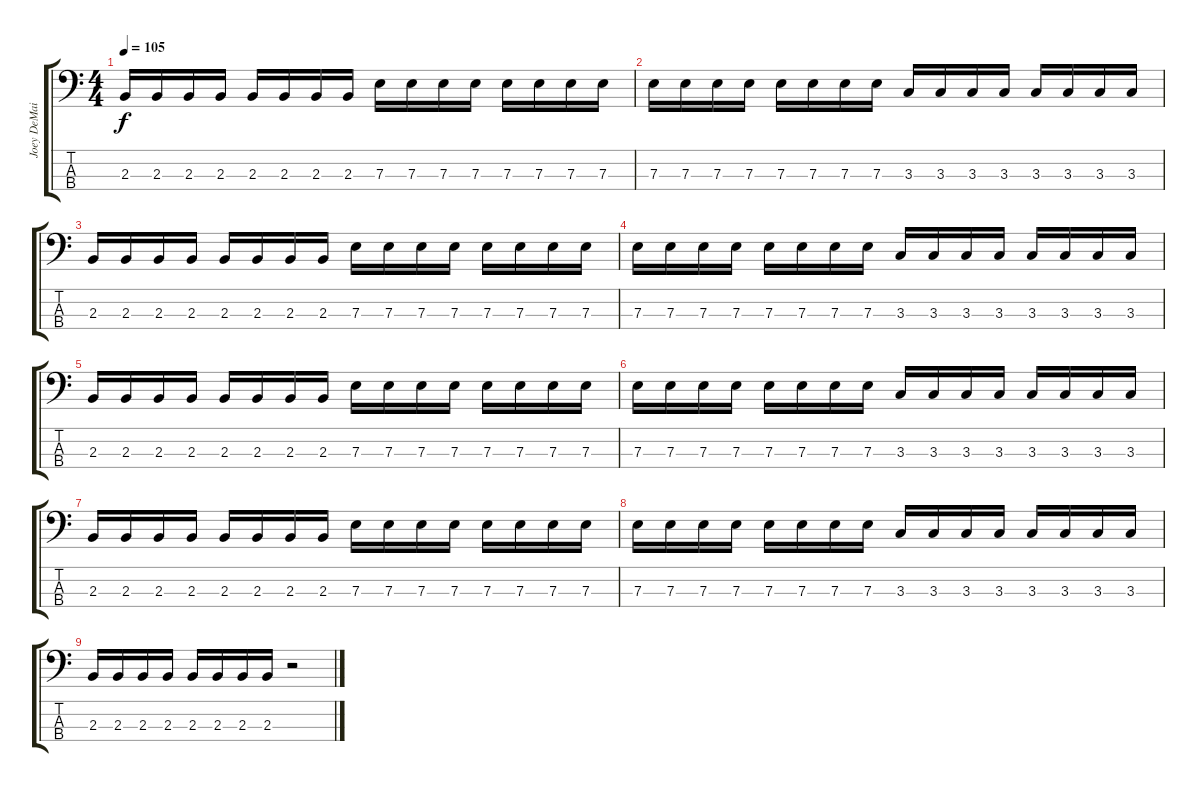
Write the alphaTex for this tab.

\track ("Joey DeMaio" "Joey DeMai") {instrument electricbasspick}
\staff {score tabs}
\tuning (G2 D2 A1 E1) {hide}
\ts (4 4)
\tempo 105
\clef f4
\ks c
2.3.16{dy f} 2.3.16 2.3.16 2.3.16 2.3.16 2.3.16 2.3.16 2.3.16 7.3.16 7.3.16 7.3.16 7.3.16 7.3.16 7.3.16 7.3.16 7.3.16 |
7.3.16 7.3.16 7.3.16 7.3.16 7.3.16 7.3.16 7.3.16 7.3.16 3.3.16 3.3.16 3.3.16 3.3.16 3.3.16 3.3.16 3.3.16 3.3.16 |
2.3.16 2.3.16 2.3.16 2.3.16 2.3.16 2.3.16 2.3.16 2.3.16 7.3.16 7.3.16 7.3.16 7.3.16 7.3.16 7.3.16 7.3.16 7.3.16 |
7.3.16 7.3.16 7.3.16 7.3.16 7.3.16 7.3.16 7.3.16 7.3.16 3.3.16 3.3.16 3.3.16 3.3.16 3.3.16 3.3.16 3.3.16 3.3.16 |
2.3.16 2.3.16 2.3.16 2.3.16 2.3.16 2.3.16 2.3.16 2.3.16 7.3.16 7.3.16 7.3.16 7.3.16 7.3.16 7.3.16 7.3.16 7.3.16 |
7.3.16 7.3.16 7.3.16 7.3.16 7.3.16 7.3.16 7.3.16 7.3.16 3.3.16 3.3.16 3.3.16 3.3.16 3.3.16 3.3.16 3.3.16 3.3.16 |
2.3.16 2.3.16 2.3.16 2.3.16 2.3.16 2.3.16 2.3.16 2.3.16 7.3.16 7.3.16 7.3.16 7.3.16 7.3.16 7.3.16 7.3.16 7.3.16 |
7.3.16 7.3.16 7.3.16 7.3.16 7.3.16 7.3.16 7.3.16 7.3.16 3.3.16 3.3.16 3.3.16 3.3.16 3.3.16 3.3.16 3.3.16 3.3.16 |
2.3.16 2.3.16 2.3.16 2.3.16 2.3.16 2.3.16 2.3.16 2.3.16 r.2
